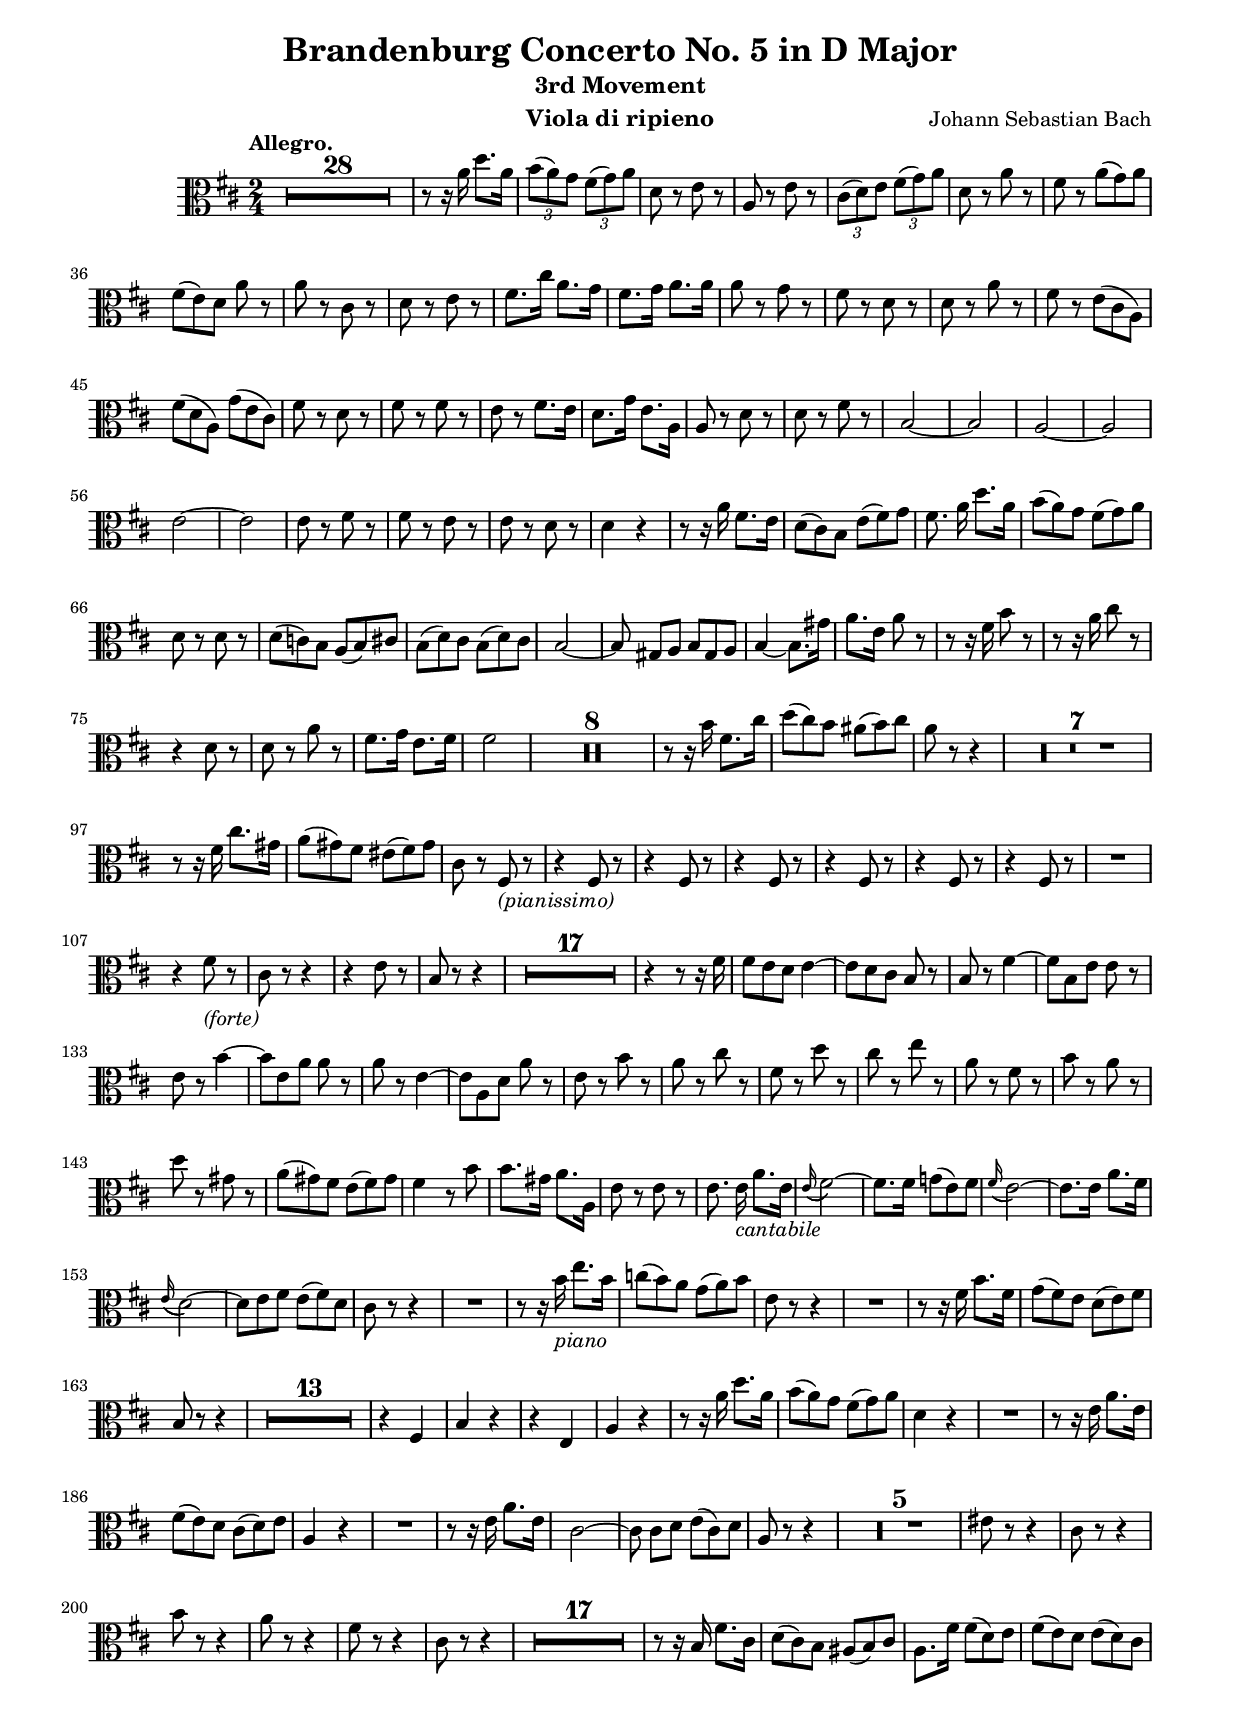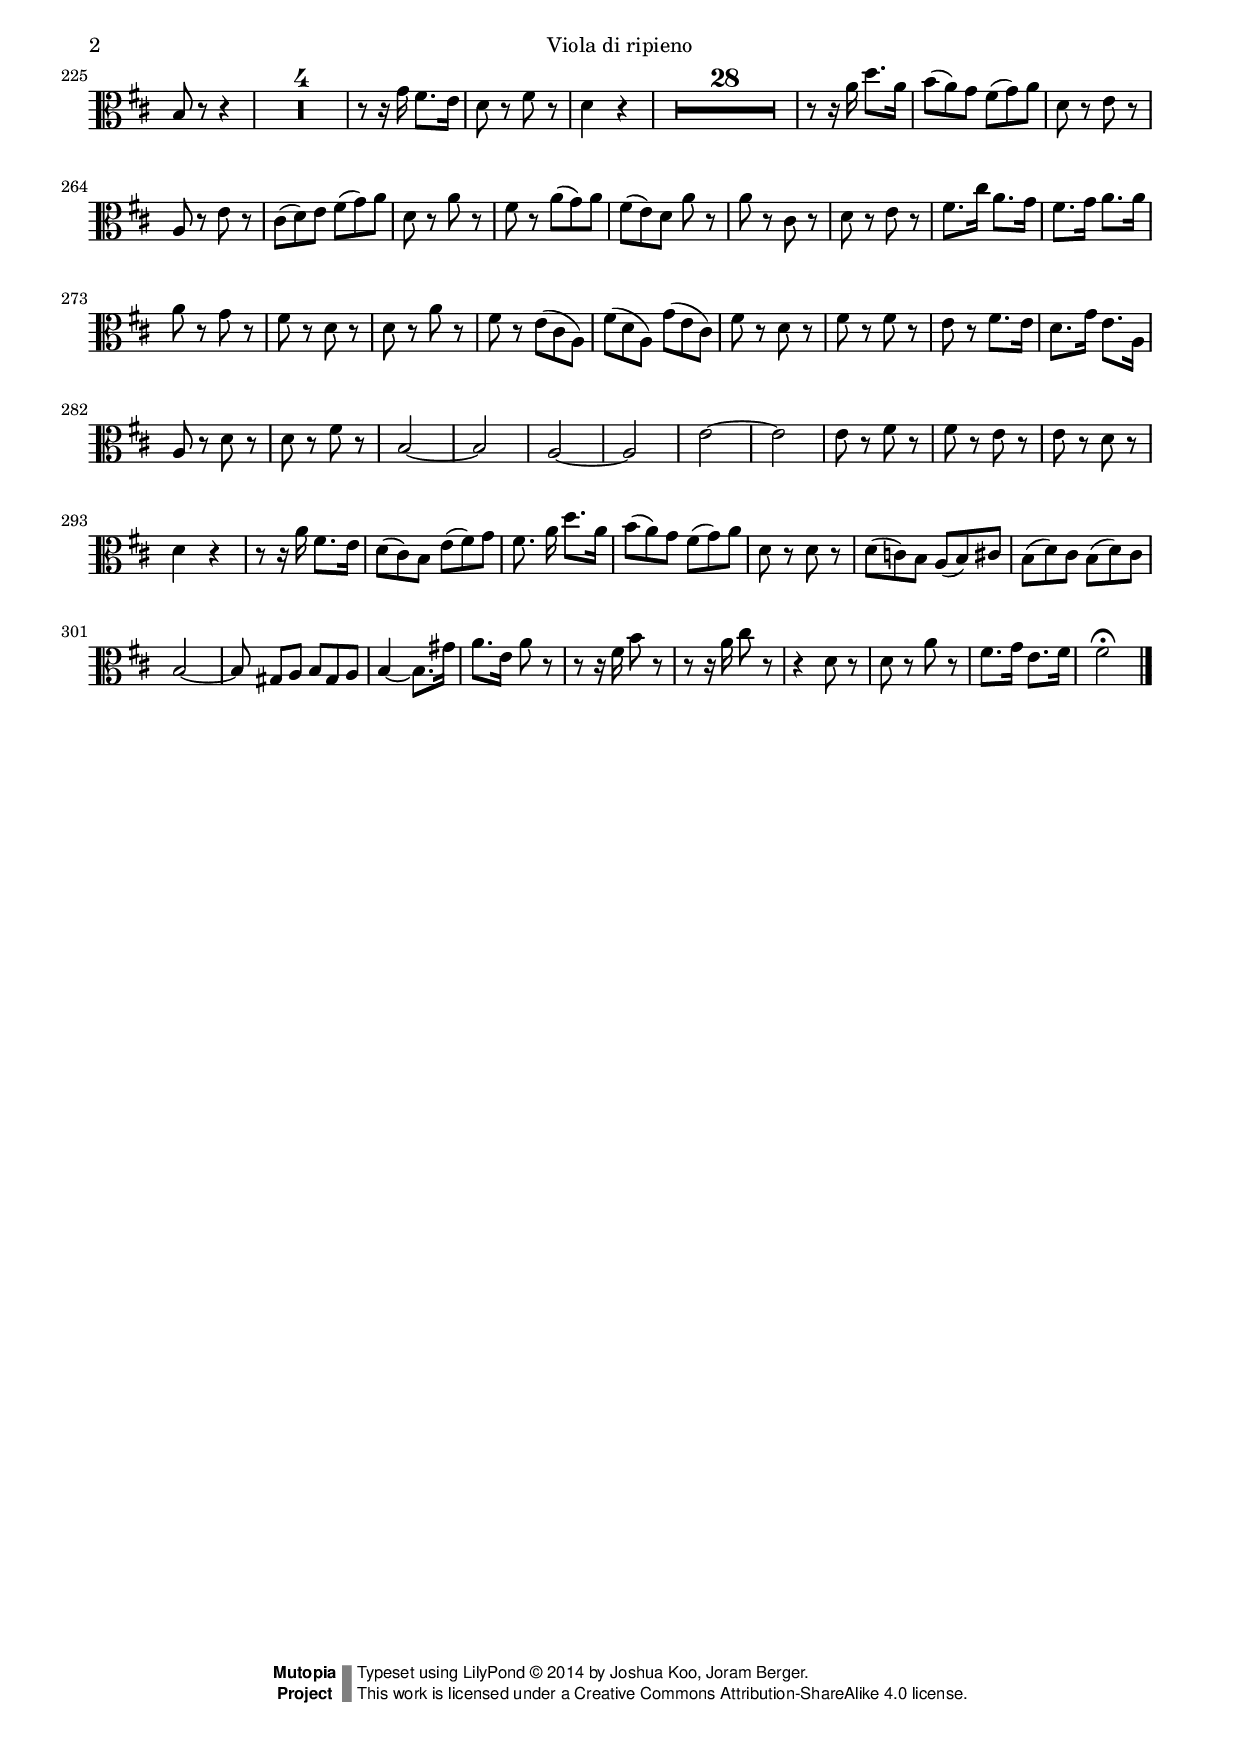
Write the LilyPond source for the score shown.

\version "2.18.0"
\version "2.18.0"
\include "header.ly"

viola = \relative c'' {
  \tempo "Allegro."
  \clef alto
  \key d \major
  \time 2/4

  \repeat unfold 2 {
    % --Bar 1-- %
    R2*28 |

    % --Bar 29-- %
    r8 r16 a d8. a16 |
    \tuplet 3/2 { b8( a) g fis( g) a } |
    d,8 r e r |
    a,8 r e' r |

    % --Bar 33-- %
    \tuplet 3/2 { cis8( d) e fis( g) a | }
    \omit TupletNumber
    d,8 r a' r |
    fis8 r \tuplet 3/2 { a( g) a | }
    \tuplet 3/2 { fis8( e) d } a' r |
    a8 r cis, r |
    d8 r e r |
    fis8. cis'16 a8. g16 |
    fis8. g16 a8. a16 |

    % --Bar 41-- %
    a8 r g r |
    fis8 r d r |
    d8 r a' r |
    fis8 r \tuplet 3/2 { e( cis a) | }
    \tuplet 3/2 { fis'8( d a) g'( e cis) } |
    fis8 r d r |

    % --Bar 47-- %
    fis8 r fis r |
    e8 r fis8. e16 |
    d8. g16 e8. a,16 |
    a8 r d r |
    d8 r fis r |
    b,2 ~ |
    b2 |

    % --Bar 54-- %
    a2 ~ |
    a2 |
    e'2 ~ |
    e2 |
    e8 r fis r |
    fis8 r e r |
    e8 r d r |

    %61
    d4 r |
    r8 r16 a' fis8. e16 |
    \tuplet 3/2 { d8( cis) b e( fis) g | }
    fis8. \noBeam a16 d8. a16 |
    \tuplet 3/2 { b8( a) g fis( g) a | }
    d,8 r d r |
    \tuplet 3/2 { d8( c) b a( b) cis } |

    % --Bar 68-- %
    \tuplet 3/2 { b8( d) cis b( d) cis } |
    b2 ~ |
    \tuplet 3/2 { b8 \noBeam gis a b gis a | }
    b4 ~ b8. gis'16 |
    a8. e16 a8 r |
    r8 r16 fis b8 r |
    r8 r16 a cis8 r |
    r4 d,8 r |

    %76
    d8 r a' r |
    fis8. g16 e8. fis16 |
  }
  \alternative {
    {
      fis2 |

      R2*8 |
      %87
      r8 r16 b fis8. cis'16 |
      \tuplet 3/2 { d8( cis) b ais( b) cis| }
      a8 r r4 |

      %90
      R2*7 |

      % Bar 97
      r8 r16 fis cis'8. gis16 |
      \tuplet 3/2 { a8( gis) fis eis( fis) gis | }
      cis,8 r fis,_\pianissimoB r |
      \repeat unfold 6 { r4 fis8 r | }
      R2 |
      r4 fis'8_\forteB r |
      cis8 r r4 |
      r4 e8 r |
      b8 r r4 |

      R2*17 |
      r4 r8 r16 fis' |
      \tuplet 3/2 { fis8 e d } e4 ~ |
      \tuplet 3/2 { e8 d cis } b r |
      b8 r fis'4 ~ |
      \tuplet 3/2 { fis8 b, e } e r |
      e8 r b'4 ~ |
      \tuplet 3/2 { b8 e, a } a r |
      a8 r e4 ~ |
      \tuplet 3/2 { e8 a, d } a' r |
      e8 r b' r |
      a8 r cis r |
      fis,8 r d' r |
      cis8 r e r |
      a,8 r fis r |
      b8 r a r |
      d8 r gis, r |
      \tuplet 3/2 { a8( gis) fis e( fis) gis | }
      fis4 r8 b |
      b8. gis16 a8. a,16 |
      e'8 r e r |
      e8. \noBeam e16_\cantabile a8. e16 |
      \appoggiatura e16( fis2) ~ |
      fis8. fis16
      \tuplet 3/2 { g!8( e) fis | }
      \appoggiatura fis16( e2) ~ |
      e8. e16 a8. fis16 |
      \appoggiatura e16( d2) ~ |
      \tuplet 3/2 { d8 e fis e( fis) d | }
      cis8 r r4 |
      R2 |
      r8 r16 b'_\piano e8. b16 |
      \tuplet 3/2 { c8( b) a g( a) b | }
      e,8 r r4 |
      R2 |
      r8 r16 fis b8. fis16 |
      \tuplet 3/2 { g8( fis) e d( e) fis | }
      b,8 r r4 |
      R2*13 |
      r4 fis |
      b4 r |
      r4 e, |
      a4 r |
      r8 r16 a' d8. a16 |
      \tuplet 3/2 { b8( a) g fis( g) a | }
      d,4 r |
      R2 |
      r8 r16 e a8. e16 |
      \tuplet 3/2 { fis8( e) d cis( d) e | }
      a,4 r |
      R2 |
      r8 r16 e' a8. e16 |
      cis2 ~ |
      \tuplet 3/2 { cis8 \noBeam cis d e( cis) d | }
      a8 r r4 |

      R2*5 |
      eis'8 r r4 |
      cis8 r r4 |
      b'8 r r4 |
      a8 r r4 |
      fis8 r r4 |
      cis8 r r4 |

      R2*17 |
      r8 r16 b fis'8. cis16 |
      \tuplet 3/2 { d8( cis) b ais( b) cis | }
      a8. fis'16
      \tuplet 3/2 { fis8( d) e | }
      \tuplet 3/2 { fis8( e) d e( d) cis | }
      b8 r r4 |

      R2*4 |
      r8 r16 g' fis8. e16 |
      d8 r fis r |
      d4 r |
    }
    {
      fis2\fermata \bar "|."
    }
  }
}


\header {
  instrument = "Viola di ripieno"
}

\score {
  \viola
  \midi {}
  \layout {}
}
